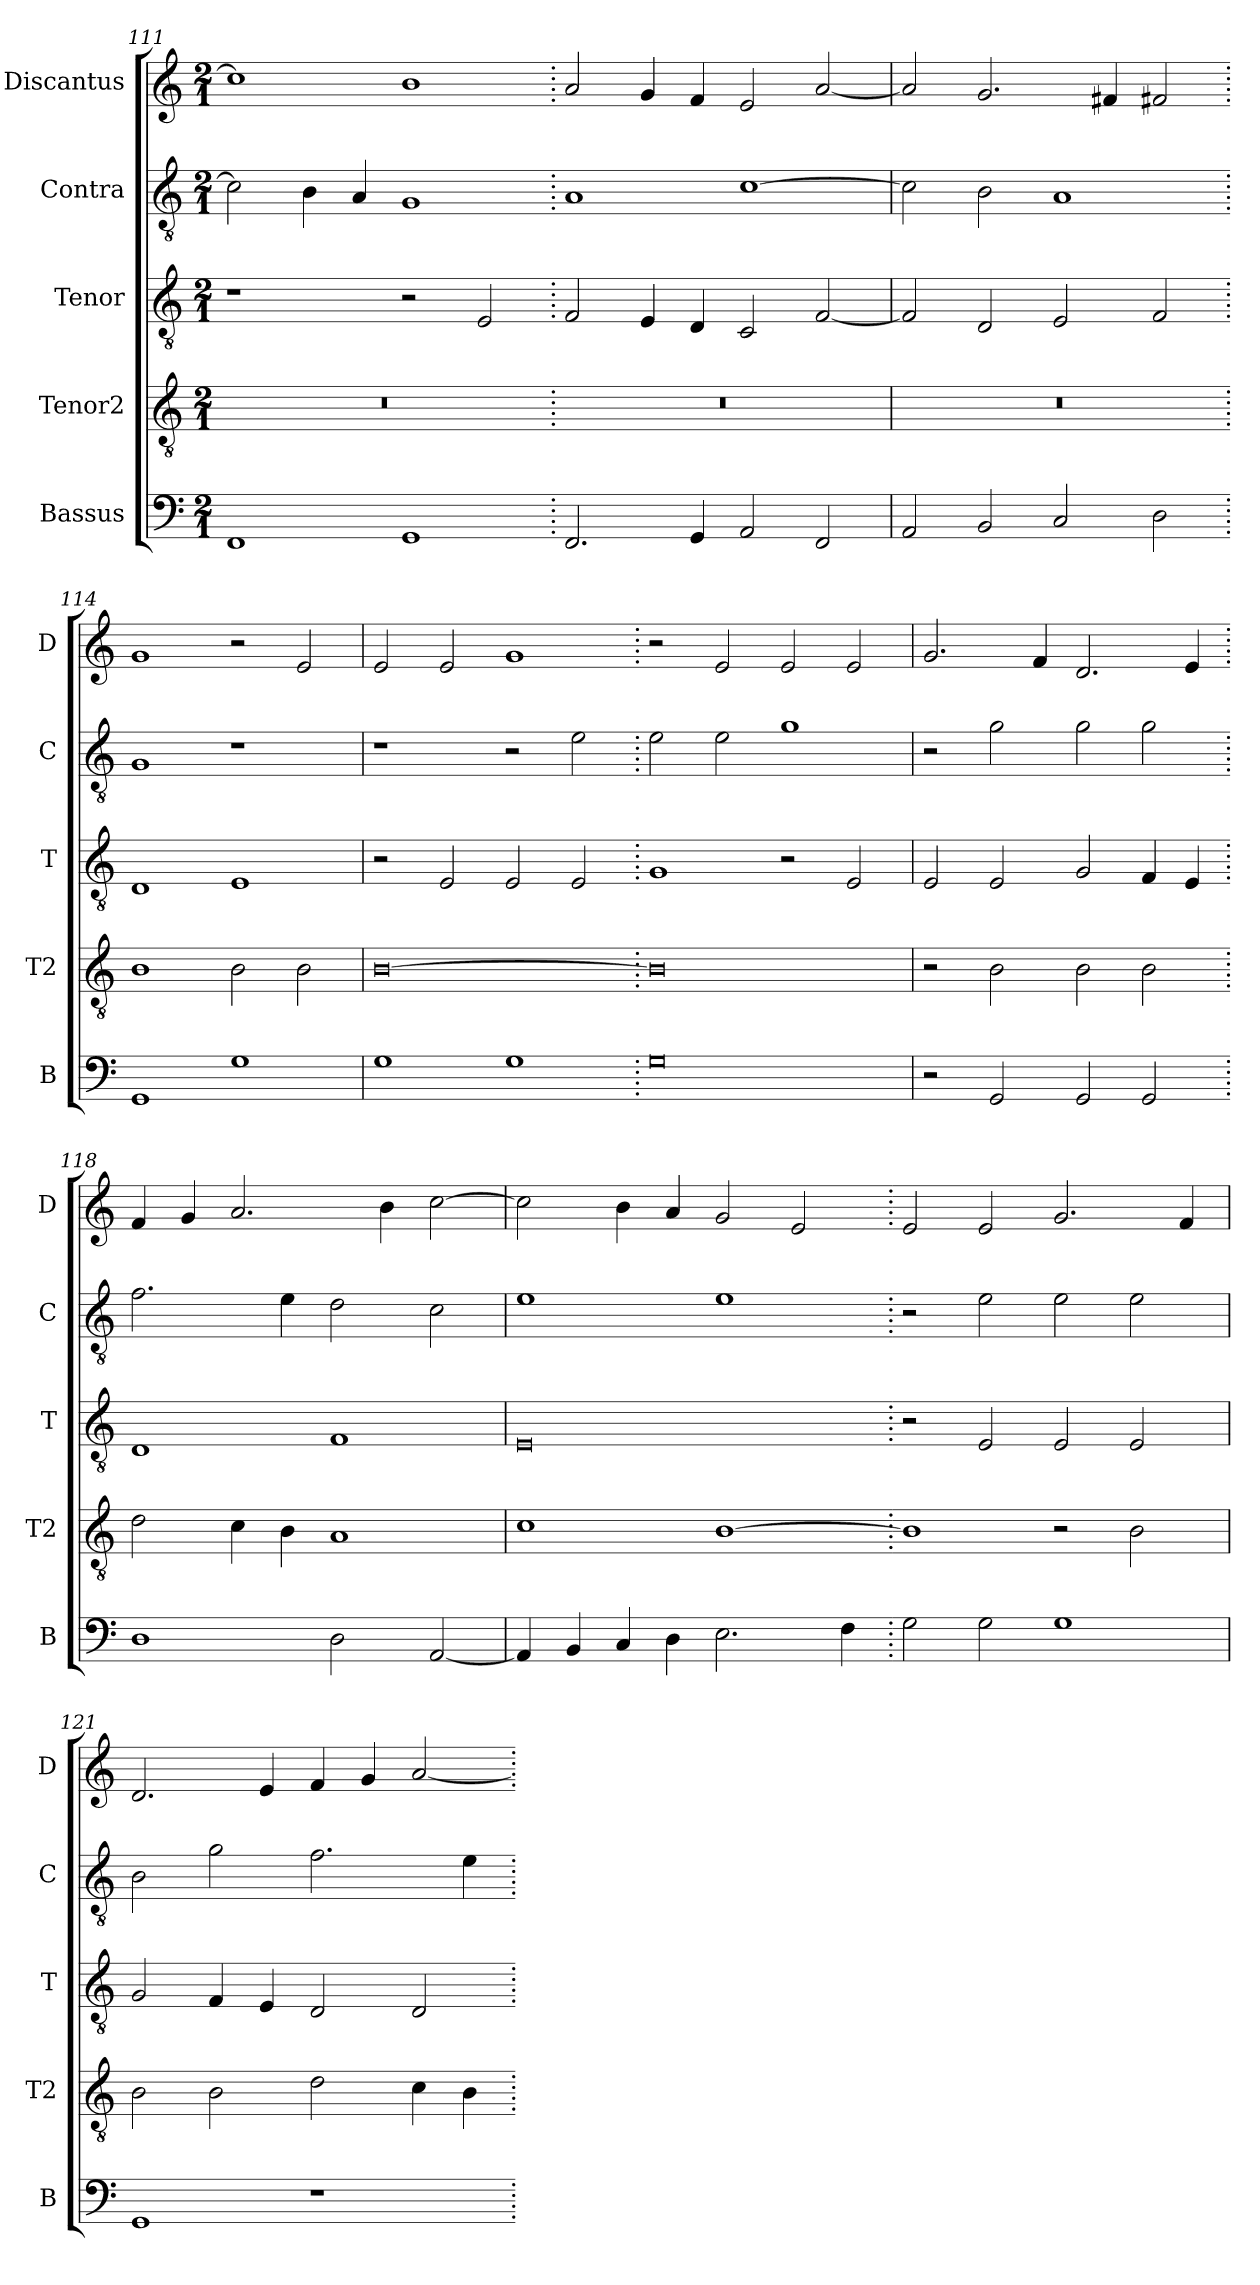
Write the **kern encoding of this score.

**kern	**kern	**kern	**kern	**kern
*part5	*part4	*part3	*part2	*part1
*staff5	*staff4	*staff3	*staff2	*staff1
*I"Bassus	*I"Tenor2	*I"Tenor	*I"Contra	*I"Discantus
*I'B	*I'T2	*I'T	*I'C	*I'D
*clefF4	*clefGv2	*clefGv2	*clefGv2	*clefG2
*k[]	*k[]	*k[]	*k[]	*k[]
*M2/1	*M2/1	*M2/1	*M2/1	*M2/1
=111	=111	=111	=111	=111
1FF	0r	1r	2c\]	1cc]
.	.	.	4B\	.
.	.	.	4A/	.
1GG	.	2r	1G	1b
.	.	2E/	.	.
=112.	=112.	=112.	=112.	=112.
2.FF/	0r	2F/	1A	2a/
.	.	4E/	.	4g/
4GG/	.	4D/	.	4f/
2AA/	.	2C/	[1c	2e/
2FF/	.	[2F/	.	[2a/
=113	=113	=113	=113	=113
2AA/	0r	2F/]	2c\]	2a/]
2BB/	.	2D/	2B\	2.g/
2C/	.	2E/	1A	.
.	.	.	.	4f#X/
2D\	.	2F/	.	2f#X/
=114.	=114.	=114.	=114.	=114.
1GG	1B	1D	1G	1g
1G	2B\	1E	1r	2r
.	2B\	.	.	2e/
=115	=115	=115	=115	=115
1G	[0B	2r	1r	2e/
.	.	2E/	.	2e/
1G	.	2E/	2r	1g
.	.	2E/	2e\	.
=116.	=116.	=116.	=116.	=116.
0G	0B]	1G	2e\	2r
.	.	.	2e\	2e/
.	.	2r	1g	2e/
.	.	2E/	.	2e/
=117	=117	=117	=117	=117
2r	2r	2E/	2r	2.g/
2GG/	2B\	2E/	2g\	.
.	.	.	.	4f/
2GG/	2B\	2G/	2g\	2.d/
2GG/	2B\	4F/	2g\	.
.	.	4E/	.	4e/
=118.	=118.	=118.	=118.	=118.
1D	2d\	1D	2.f\	4f/
.	.	.	.	4g/
.	4c\	.	.	2.a/
.	4B\	.	4e\	.
2D\	1A	1F	2d\	.
.	.	.	.	4b\
[2AA/	.	.	2c\	[2cc\
=119	=119	=119	=119	=119
4AA/]	1c	0E	1e	2cc\]
4BB/	.	.	.	.
4C/	.	.	.	4b\
4D\	.	.	.	4a/
2.E\	[1B	.	1e	2g/
.	.	.	.	2e/
4F\	.	.	.	.
=120.	=120.	=120.	=120.	=120.
2G\	1B]	2r	2r	2e/
2G\	.	2E/	2e\	2e/
1G	2r	2E/	2e\	2.g/
.	2B\	2E/	2e\	.
.	.	.	.	4f/
=121	=121	=121	=121	=121
1GG	2B\	2G/	2B\	2.d/
.	2B\	4F/	2g\	.
.	.	4E/	.	4e/
1r	2d\	2D/	2.f\	4f/
.	.	.	.	4g/
.	4c\	2D/	.	[2a/
.	4B\	.	4e\	.
=.	=.	=.	=.	=.
*-	*-	*-	*-	*-
